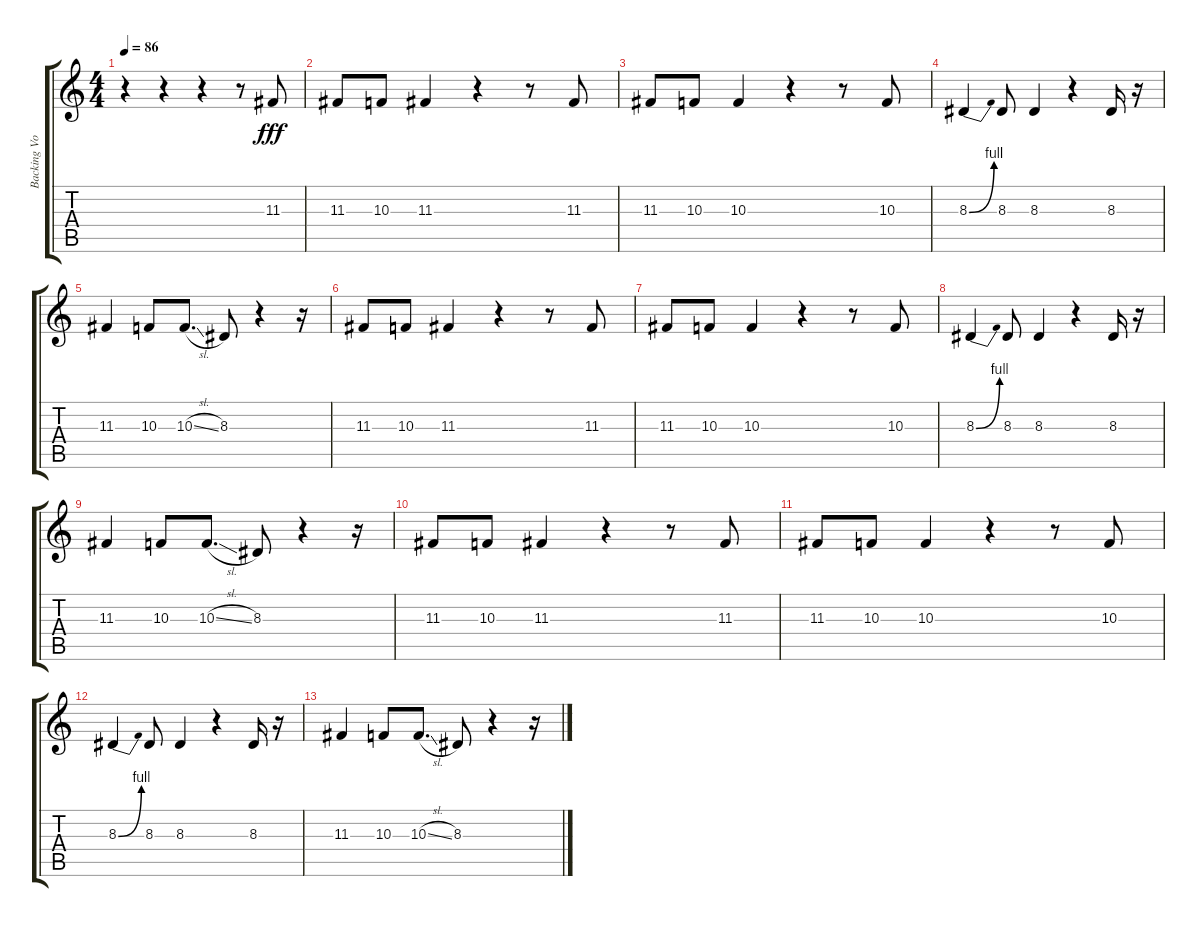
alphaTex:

\track ("Backing Vocals" "Backing Vo") {instrument tuba}
\staff {score tabs}
\tuning (E4 B3 G3 D3 A2 E2) {hide}
\ts (4 4)
\tempo 86
\clef g2
\ks c
r.4{dy fff} r.4 r.4 r.8 11.3.8 |
11.3.8 10.3.8 11.3.4 r.4 r.8 11.3.8 |
11.3.8 10.3.8 10.3.4 r.4 r.8 10.3.8 |
8.3{be (bend 0 0 60 4)}.4 8.3.8 8.3.4 r.4 8.3.16 r.16 |
11.3.4 10.3.8 10.3{sl}.8{d} 8.3.8 r.4 r.16 |
11.3.8 10.3.8 11.3.4 r.4 r.8{volume 4} 11.3.8 |
11.3.8 10.3.8 10.3.4 r.4 r.8 10.3.8 |
8.3{be (bend 0 0 60 4)}.4 8.3.8 8.3.4 r.4 8.3.16 r.16 |
11.3.4 10.3.8 10.3{sl}.8{d} 8.3.8 r.4 r.16 |
11.3.8 10.3.8 11.3.4 r.4 r.8{volume 0} 11.3.8 |
11.3.8 10.3.8 10.3.4 r.4 r.8 10.3.8 |
8.3{be (bend 0 0 60 4)}.4 8.3.8 8.3.4 r.4 8.3.16 r.16 |
11.3.4 10.3.8 10.3{sl}.8{d} 8.3.8 r.4 r.16
